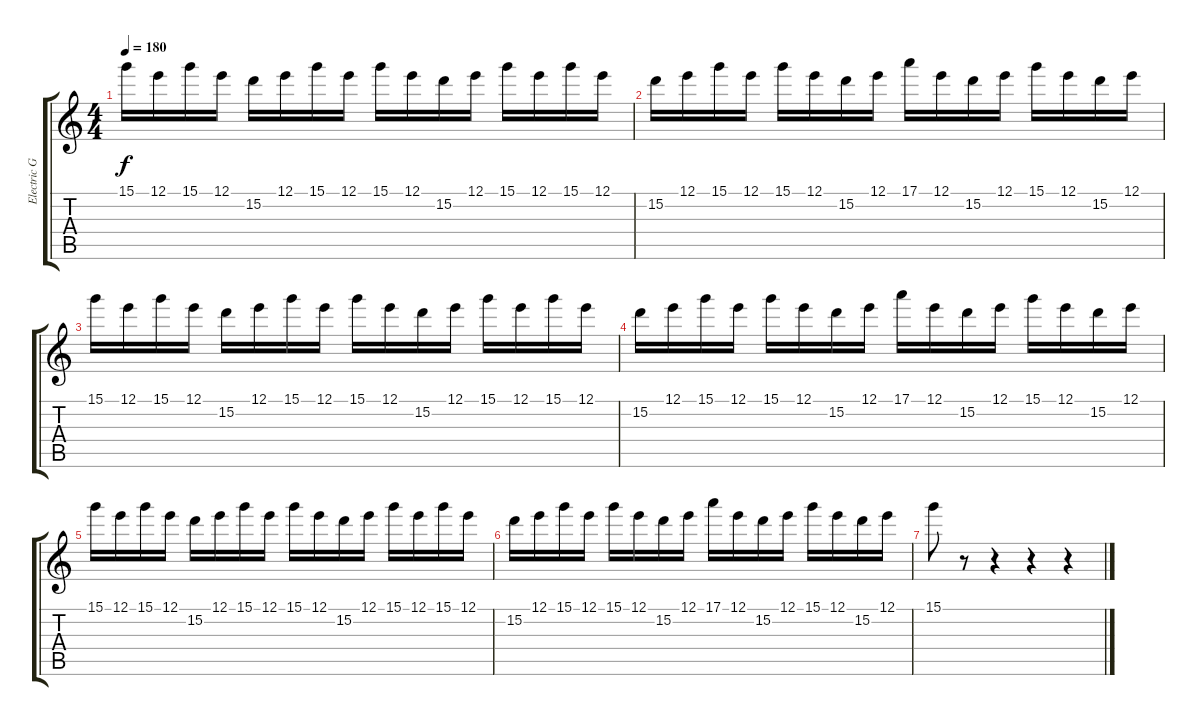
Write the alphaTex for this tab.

\track ("Electric Guitar (Mustaine)" "Electric G") {instrument distortionguitar}
\staff {score tabs}
\tuning (E4 B3 G3 D3 A2 E2) {hide}
\ts (4 4)
\tempo 180
\clef g2
\ks c
15.1.16{dy f} 12.1.16 15.1.16 12.1.16 15.2.16 12.1.16 15.1.16 12.1.16 15.1.16 12.1.16 15.2.16 12.1.16 15.1.16 12.1.16 15.1.16 12.1.16 |
15.2.16 12.1.16 15.1.16 12.1.16 15.1.16 12.1.16 15.2.16 12.1.16 17.1.16 12.1.16 15.2.16 12.1.16 15.1.16 12.1.16 15.2.16 12.1.16 |
15.1.16 12.1.16 15.1.16 12.1.16 15.2.16 12.1.16 15.1.16 12.1.16 15.1.16 12.1.16 15.2.16 12.1.16 15.1.16 12.1.16 15.1.16 12.1.16 |
15.2.16 12.1.16 15.1.16 12.1.16 15.1.16 12.1.16 15.2.16 12.1.16 17.1.16 12.1.16 15.2.16 12.1.16 15.1.16 12.1.16 15.2.16 12.1.16 |
15.1.16 12.1.16 15.1.16 12.1.16 15.2.16 12.1.16 15.1.16 12.1.16 15.1.16 12.1.16 15.2.16 12.1.16 15.1.16 12.1.16 15.1.16 12.1.16 |
15.2.16 12.1.16 15.1.16 12.1.16 15.1.16 12.1.16 15.2.16 12.1.16 17.1.16 12.1.16 15.2.16 12.1.16 15.1.16 12.1.16 15.2.16 12.1.16 |
15.1.8 r.8 r.4 r.4 r.4
